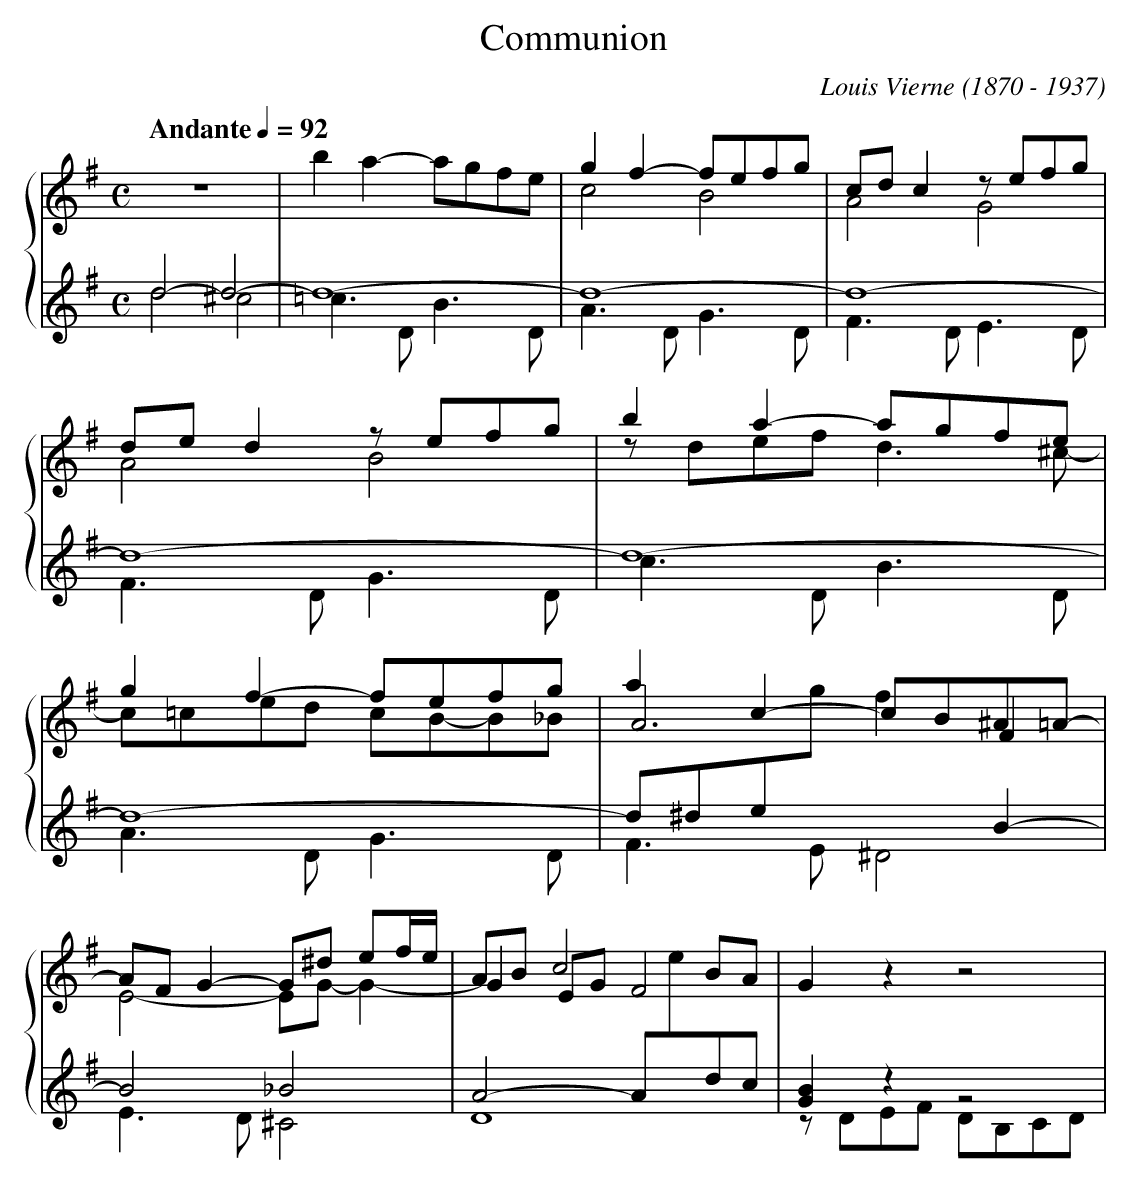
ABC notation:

X:1
T:Communion
C:Louis Vierne (1870 - 1937)
M:C
L:1/8
Q:"Andante" 1/4=92
%%staves {(1 2)(3 4)}
K:G
V:1
z8|b2a2-agfe|g2f2-fefg|
V:2
X2|c4B4|
V:3 shift=cC
d4-d4-|d8-|d8-|
V:4 shift=cC
d4^c4|=c3DB3D|A3DG3D|
V:1
cdc2zefg|ded2zefg|b2a2-agfe|
V:2
A4G4|A4B4|zdefd3^c-|
V:3
d8-|d8-|d8-|
V:4
F3DE3D|F3DG3D|c3DB3D|
V:1
g2f2-fefg|a2c2-cB^A=A-|AFG2-G^d ef/e/|
V:2
c=ced cB-B_B|A6F2|E4-EG-G2-|
V:3
d8-|d^de[I:staff -1]gf2[I:staff +1]B2-|B4_B4|
V:4
A3DG3D|F3E^D4|E3D^C4|
V:1
ABc4BA|G2z2z4|
V:2
G2EGF4|x8|
V:3
A4-A[I:staff -1]e[I:staff +1]dc|[GB]2z2z4|
V:4
D8|zDEF DB,CD|
